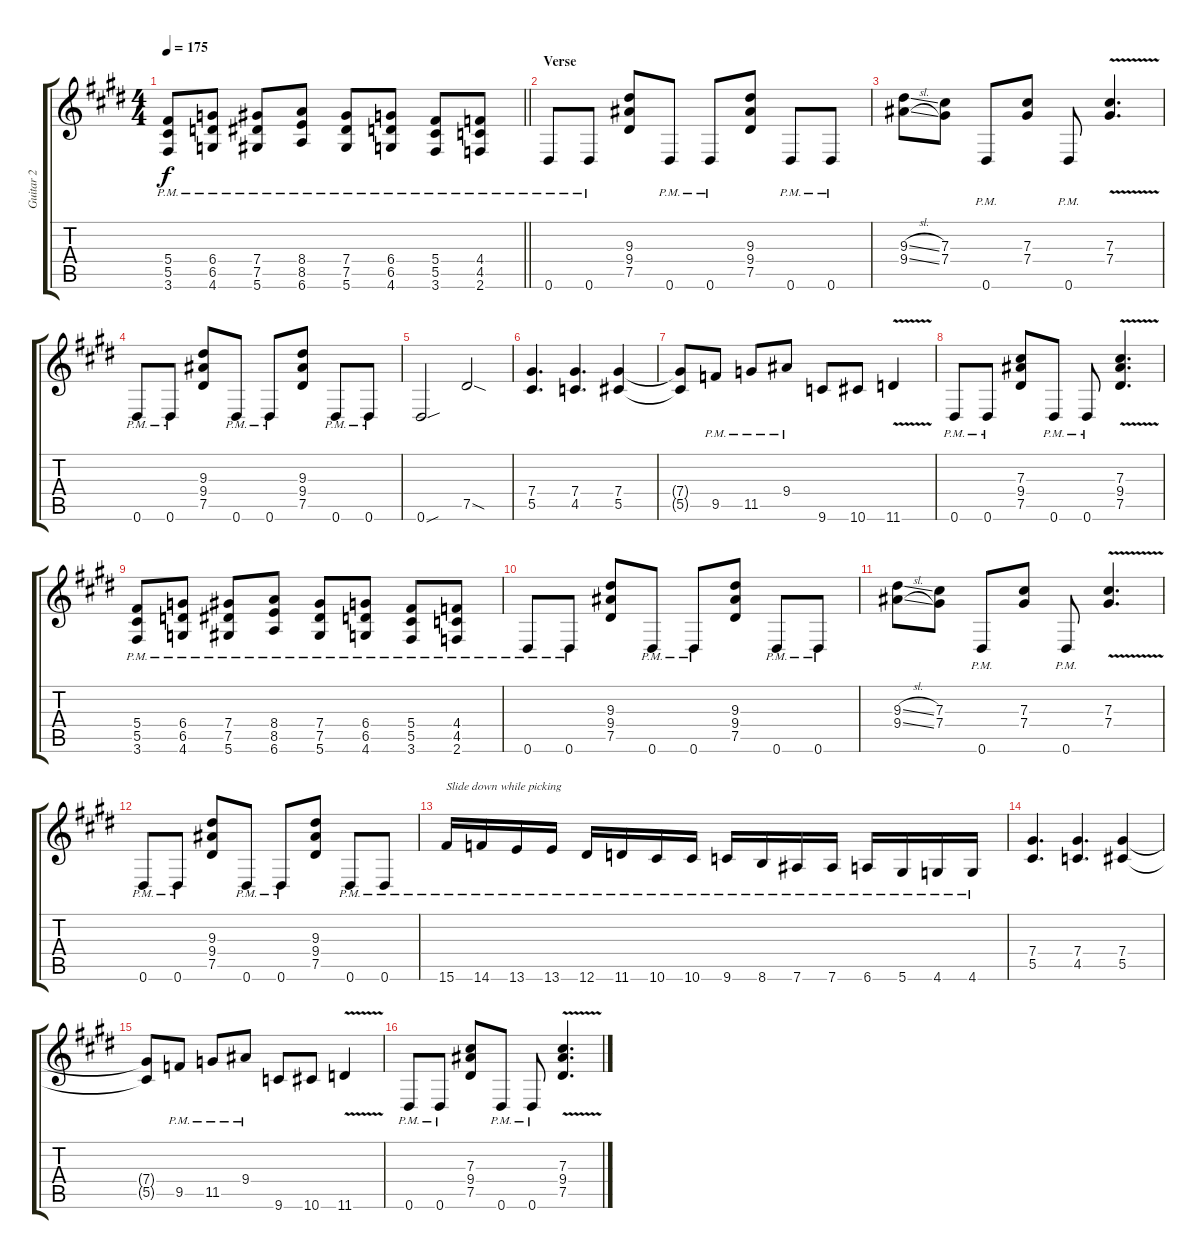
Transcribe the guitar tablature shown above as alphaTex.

\track ("Guitar 2" "Guitar 2") {instrument distortionguitar}
\staff {score tabs}
\tuning (Eb4 Bb3 Gb3 Db3 Ab2 Eb2) {hide}
\ts (4 4)
\tempo 175
\clef g2
\barLineRight lightlight
\ks e
(5.4{pm} 5.5{pm} 3.6{pm}).8{dy f} (6.4{pm} 6.5{pm} 4.6{pm}).8 (7.4{pm} 7.5{pm} 5.6{pm}).8 (8.4{pm} 8.5{pm} 6.6{pm}).8 (7.4{pm} 7.5{pm} 5.6{pm}).8 (6.4{pm} 6.5{pm} 4.6{pm}).8 (5.4{pm} 5.5{pm} 3.6{pm}).8 (4.4{pm} 4.5{pm} 2.6{pm}).8 |
\section ("" "Verse")
0.6{pm}.8 0.6{pm}.8 (9.3 9.4 7.5).8 0.6{pm}.8 0.6{pm}.8 (9.3 9.4 7.5).8 0.6{pm}.8 0.6{pm}.8 |
(9.3{sl} 9.4{sl}).8 (7.3 7.4).8 0.6{pm}.8 (7.3 7.4).8 0.6{pm}.8 (7.3{v} 7.4{v}).4{d} |
0.6{pm}.8 0.6{pm}.8 (9.3 9.4 7.5).8 0.6{pm}.8 0.6{pm}.8 (9.3 9.4 7.5).8 0.6{pm}.8 0.6{pm}.8 |
0.6{sou}.2 7.5{sod}.2 |
(7.4 5.5).4{d} (7.4 4.5).4{d} (7.4 5.5).4 |
(7.4{t} 5.5{t}).8 9.5{pm}.8 11.5{pm}.8 9.4{pm}.8 9.6.8 10.6.8 11.6{v}.4 |
0.6{pm}.8 0.6{pm}.8 (7.3 9.4 7.5).8 0.6{pm}.8 0.6{pm}.8 (7.3{v} 9.4{v} 7.5{v}).4{d} |
(5.4{pm} 5.5{pm} 3.6{pm}).8 (6.4{pm} 6.5{pm} 4.6{pm}).8 (7.4{pm} 7.5{pm} 5.6{pm}).8 (8.4{pm} 8.5{pm} 6.6{pm}).8 (7.4{pm} 7.5{pm} 5.6{pm}).8 (6.4{pm} 6.5{pm} 4.6{pm}).8 (5.4{pm} 5.5{pm} 3.6{pm}).8 (4.4{pm} 4.5{pm} 2.6{pm}).8 |
0.6{pm}.8 0.6{pm}.8 (9.3 9.4 7.5).8 0.6{pm}.8 0.6{pm}.8 (9.3 9.4 7.5).8 0.6{pm}.8 0.6{pm}.8 |
(9.3{sl} 9.4{sl}).8 (7.3 7.4).8 0.6{pm}.8 (7.3 7.4).8 0.6{pm}.8 (7.3{v} 7.4{v}).4{d} |
0.6{pm}.8 0.6{pm}.8 (9.3 9.4 7.5).8 0.6{pm}.8 0.6{pm}.8 (9.3 9.4 7.5).8 0.6{pm}.8 0.6{pm}.8 |
15.6{pm}.16{txt "Slide down while picking"} 14.6{pm}.16 13.6{pm}.16 13.6{pm}.16 12.6{pm}.16 11.6{pm}.16 10.6{pm}.16 10.6{pm}.16 9.6{pm}.16 8.6{pm}.16 7.6{pm}.16 7.6{pm}.16 6.6{pm}.16 5.6{pm}.16 4.6{pm}.16 4.6{pm}.16 |
(7.4 5.5).4{d} (7.4 4.5).4{d} (7.4 5.5).4 |
(7.4{t} 5.5{t}).8 9.5{pm}.8 11.5{pm}.8 9.4{pm}.8 9.6.8 10.6.8 11.6{v}.4 |
0.6{pm}.8 0.6{pm}.8 (7.3 9.4 7.5).8 0.6{pm}.8 0.6{pm}.8 (7.3{v} 9.4{v} 7.5{v}).4{d}
